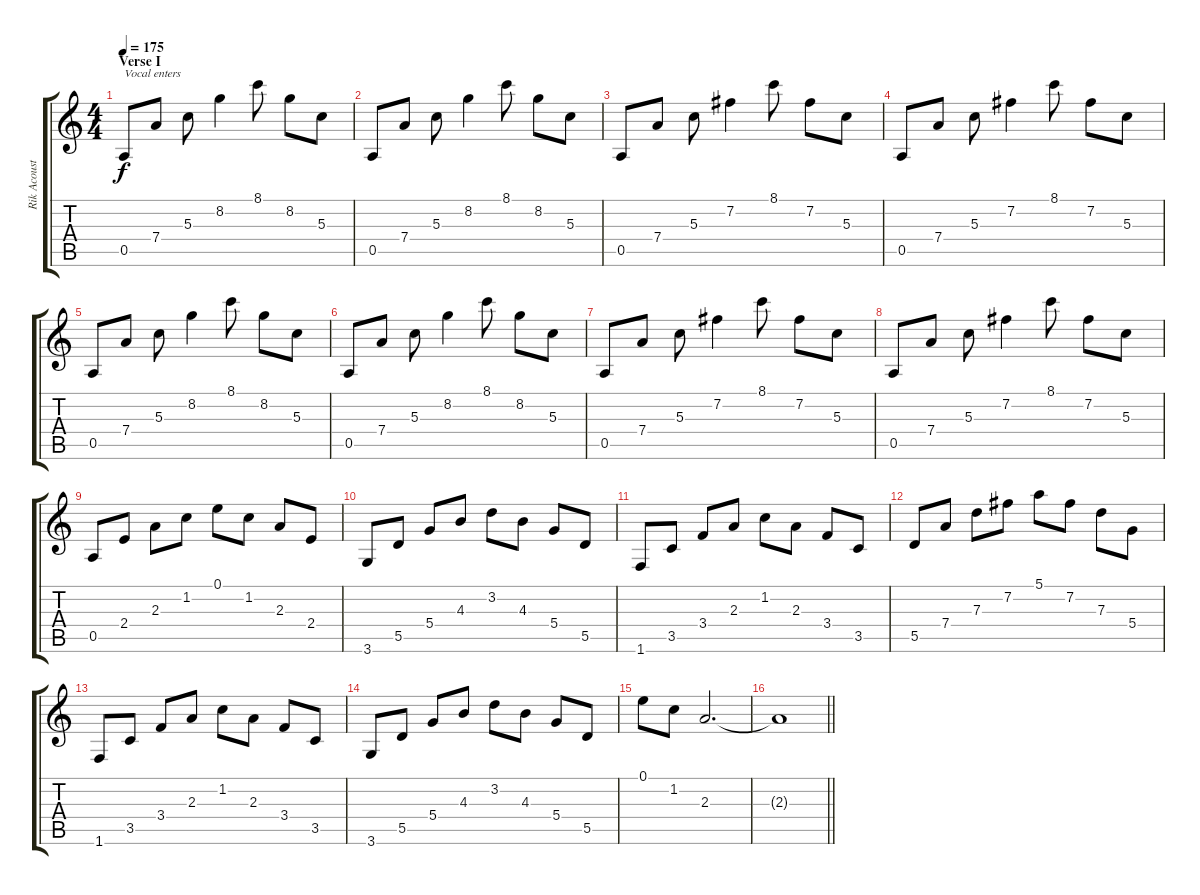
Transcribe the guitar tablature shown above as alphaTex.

\track ("Rik Acoustic (Rhythm)" "Rik Acoust") {instrument electricguitarclean}
\staff {score tabs}
\tuning (E4 B3 G3 D3 A2 E2) {hide}
\ts (4 4)
\section ("" "Verse I")
\tempo 175
\clef g2
\ks c
0.5.8{txt "Vocal enters" dy f} 7.4.8 5.3.8 8.2.4 8.1.8 8.2.8 5.3.8 |
0.5.8 7.4.8 5.3.8 8.2.4 8.1.8 8.2.8 5.3.8 |
0.5.8 7.4.8 5.3.8 7.2.4 8.1.8 7.2.8 5.3.8 |
0.5.8 7.4.8 5.3.8 7.2.4 8.1.8 7.2.8 5.3.8 |
0.5.8 7.4.8 5.3.8 8.2.4 8.1.8 8.2.8 5.3.8 |
0.5.8 7.4.8 5.3.8 8.2.4 8.1.8 8.2.8 5.3.8 |
0.5.8 7.4.8 5.3.8 7.2.4 8.1.8 7.2.8 5.3.8 |
0.5.8 7.4.8 5.3.8 7.2.4 8.1.8 7.2.8 5.3.8 |
0.5.8 2.4.8 2.3.8 1.2.8 0.1.8 1.2.8 2.3.8 2.4.8 |
3.6.8 5.5.8 5.4.8 4.3.8 3.2.8 4.3.8 5.4.8 5.5.8 |
1.6.8 3.5.8 3.4.8 2.3.8 1.2.8 2.3.8 3.4.8 3.5.8 |
5.5.8 7.4.8 7.3.8 7.2.8 5.1.8 7.2.8 7.3.8 5.4.8 |
1.6.8 3.5.8 3.4.8 2.3.8 1.2.8 2.3.8 3.4.8 3.5.8 |
3.6.8 5.5.8 5.4.8 4.3.8 3.2.8 4.3.8 5.4.8 5.5.8 |
0.1.8 1.2.8 2.3.2{d} |
\barLineRight lightlight
2.3{t}.1
